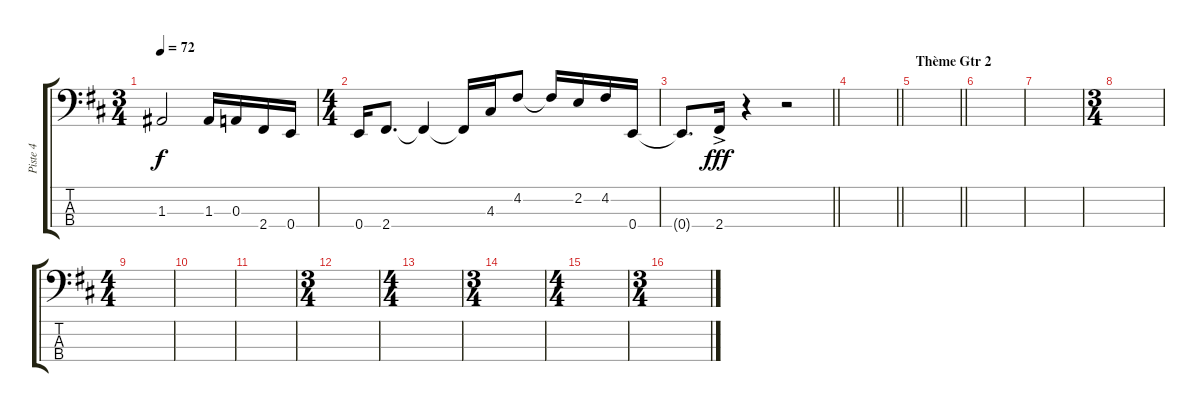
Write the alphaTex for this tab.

\track ("Piste 4" "Piste 4") {instrument slapbass1}
\staff {score tabs}
\tuning (G2 D2 A1 E1) {hide}
\ts (3 4)
\tempo 72
\clef f4
\ks bminor
1.3{t}.2{dy f} 1.3.16 0.3.16 2.4.16 0.4.16 |
\ts (4 4)
0.4.16 2.4.8{d} 2.4{t}.4 2.4{t}.16 4.3.16 4.2.8 4.2{t}.16 2.2.16 4.2.16 0.4.16 |
\barLineRight lightlight
0.4{t}.8{d} 2.4{ac}.16{dy fff} r.4 r.2 |
\barLineRight lightlight
|
\section ("" "Thème Gtr 2")
\barLineRight lightlight
|
|
|
\ts (3 4)
|
\ts (4 4)
|
|
|
\ts (3 4)
|
\ts (4 4)
|
\ts (3 4)
|
\ts (4 4)
|
\ts (3 4)
